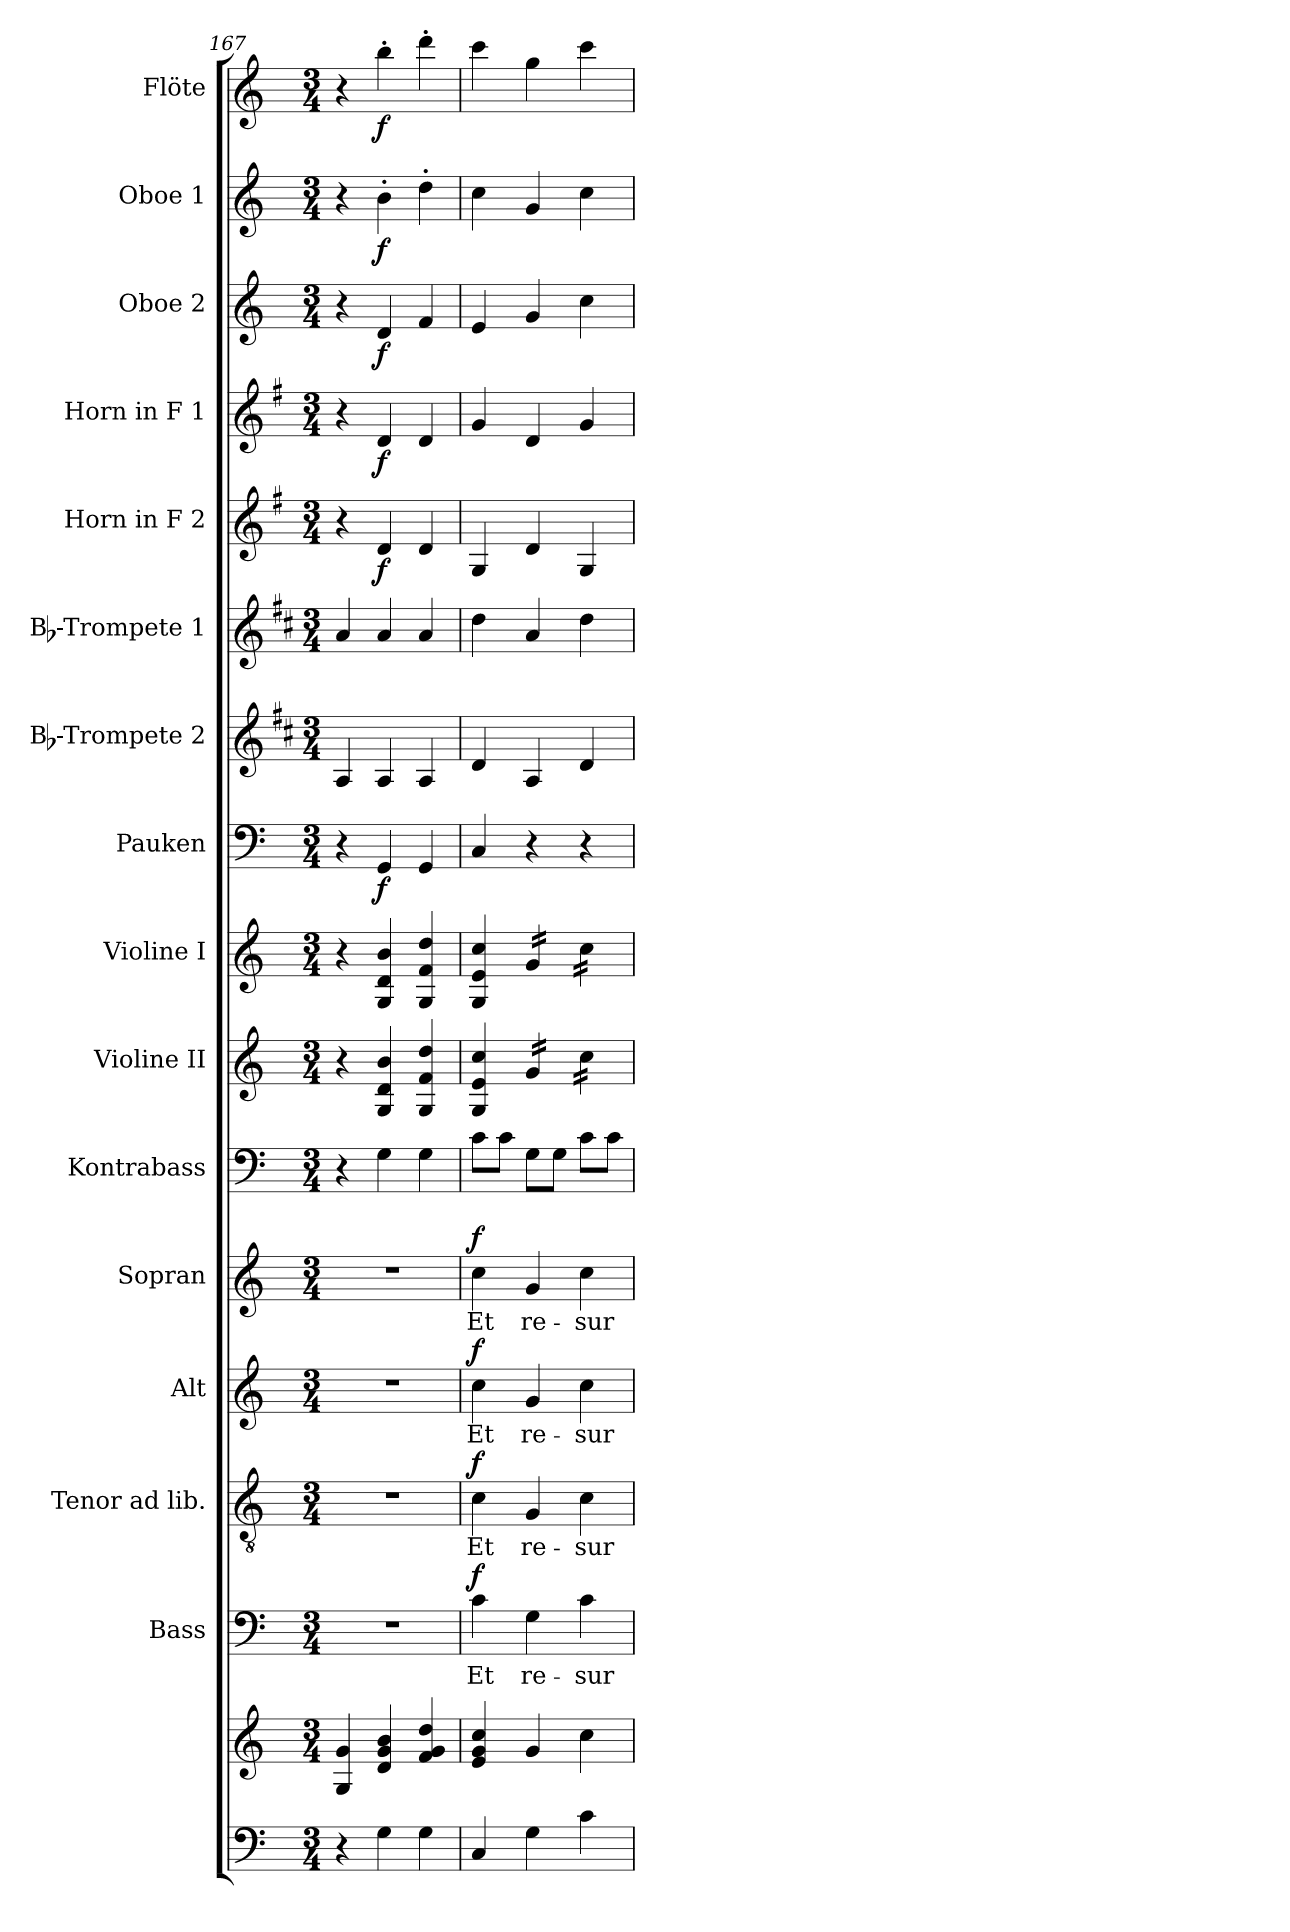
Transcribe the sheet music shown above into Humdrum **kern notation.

**kern	**kern	**kern	**text	**dynam	**kern	**text	**dynam	**kern	**text	**dynam	**kern	**text	**dynam	**kern	**kern	**kern	**kern	**dynam	**kern	**kern	**kern	**dynam	**kern	**dynam	**kern	**dynam	**kern	**dynam	**kern	**dynam
*part16	*part16	*part15	*part15	*part15	*part14	*part14	*part14	*part13	*part13	*part13	*part12	*part12	*part12	*part11	*part10	*part9	*part8	*part8	*part7	*part6	*part5	*part5	*part4	*part4	*part3	*part3	*part2	*part2	*part1	*part1
*staff17	*staff16	*staff15	*staff15	*staff15	*staff14	*staff14	*staff14	*staff13	*staff13	*staff13	*staff12	*staff12	*staff12	*staff11	*staff10	*staff9	*staff8	*staff8	*staff7	*staff6	*staff5	*staff5	*staff4	*staff4	*staff3	*staff3	*staff2	*staff2	*staff1	*staff1
*	*	*I"Bass	*	*	*I"Tenor ad lib.	*	*	*I"Alt	*	*	*I"Sopran	*	*	*I"Kontrabass	*I"Violine II	*I"Violine I	*I"Pauken	*	*I"Bb-Trompete 2	*I"Bb-Trompete 1	*I"Horn in F 2	*	*I"Horn in F 1	*	*I"Oboe 2	*	*I"Oboe 1	*	*I"Flöte	*
*	*	*I'B.	*	*	*I'T.	*	*	*I'A.	*	*	*I'S.	*	*	*I'Kb.	*I'Vl. II	*I'Vl. I	*I'Pk.	*	*I'Bb Trp. 2	*I'Bb Trp. 1	*	*	*	*	*I'Ob. 2	*	*I'Ob. 1	*	*I'Fl.	*
*clefF4	*clefG2	*clefF4	*	*	*clefGv2	*	*	*clefG2	*	*	*clefG2	*	*	*clefF4	*clefG2	*clefG2	*clefF4	*	*clefG2	*clefG2	*clefG2	*	*clefG2	*	*clefG2	*	*clefG2	*	*clefG2	*
*	*	*	*	*	*	*	*	*	*	*	*	*	*	*ITrd7c12	*	*	*	*	*ITrd1c2	*ITrd1c2	*ITrd4c7	*	*ITrd4c7	*	*	*	*	*	*	*
*k[]	*k[]	*k[]	*	*	*k[]	*	*	*k[]	*	*	*k[]	*	*	*k[]	*k[]	*k[]	*k[]	*	*k[]	*k[]	*k[]	*	*k[]	*	*k[]	*	*k[]	*	*k[]	*
*C:	*C:	*C:	*	*	*C:	*	*	*C:	*	*	*C:	*	*	*C:	*C:	*C:	*C:	*	*C:	*C:	*C:	*	*C:	*	*C:	*	*C:	*	*C:	*
*M3/4	*M3/4	*M3/4	*	*	*M3/4	*	*	*M3/4	*	*	*M3/4	*	*	*M3/4	*M3/4	*M3/4	*M3/4	*	*M3/4	*M3/4	*M3/4	*	*M3/4	*	*M3/4	*	*M3/4	*	*M3/4	*
=167	=167	=167	=167	=167	=167	=167	=167	=167	=167	=167	=167	=167	=167	=167	=167	=167	=167	=167	=167	=167	=167	=167	=167	=167	=167	=167	=167	=167	=167	=167
4r	4G/ 4g/	2.r	.	.	2.r	.	.	2.r	.	.	2.r	.	.	4r	4r	4r	4r	.	4G/	4g/	4r	.	4r	.	4r	.	4r	.	4r	.
!	!	!	!	!	!	!	!	!	!	!	!	!	!	!	!	!	!	!LO:DY:b	!	!	!	!LO:DY:b	!	!LO:DY:b	!	!LO:DY:b	!	!LO:DY:b	!	!LO:DY:b
4G\	4d/ 4g/ 4b/	.	.	.	.	.	.	.	.	.	.	.	.	4GG\	4G/ 4d/ 4b/	4G/ 4d/ 4b/	4GG/	f	4G/	4g/	4G/	f	4G/	f	4d/	f	4b'>\	f	4bb'>\	f
4G\	4f/ 4g/ 4dd/	.	.	.	.	.	.	.	.	.	.	.	.	4GG\	4G/ 4f/ 4dd/	4G/ 4f/ 4dd/	4GG/	.	4G/	4g/	4G/	.	4G/	.	4f/	.	4dd'>\	.	4ddd'>\	.
=168	=168	=168	=168	=168	=168	=168	=168	=168	=168	=168	=168	=168	=168	=168	=168	=168	=168	=168	=168	=168	=168	=168	=168	=168	=168	=168	=168	=168	=168	=168
!	!	!	!LO:LY:b	!LO:DY:a	!	!LO:LY:b	!LO:DY:a	!	!LO:LY:b	!LO:DY:a	!	!LO:LY:b	!LO:DY:a	!	!	!	!	!	!	!	!	!	!	!	!	!	!	!	!	!
4C/	4e/ 4g/ 4cc/	4c\	Et	f	4c\	Et	f	4cc\	Et	f	4cc\	Et	f	8C\L	4G/ 4e/ 4cc/	4G/ 4e/ 4cc/	4C/	.	4c/	4cc\	4C/	.	4c/	.	4e/	.	4cc\	.	4ccc\	.
.	.	.	.	.	.	.	.	.	.	.	.	.	.	8C\J	.	.	.	.	.	.	.	.	.	.	.	.	.	.	.	.
!	!	!	!LO:LY:b	!	!	!LO:LY:b	!	!	!LO:LY:b	!	!	!LO:LY:b	!	!	!	!	!	!	!	!	!	!	!	!	!	!	!	!	!	!
*	*	*	*	*	*	*	*	*	*	*	*	*	*	*	*tremolo	*	*	*	*	*	*	*	*	*	*	*	*	*	*	*
*	*	*	*	*	*	*	*	*	*	*	*	*	*	*	*	*tremolo	*	*	*	*	*	*	*	*	*	*	*	*	*	*
4G\	4g/	4G\	re-	.	4G/	re-	.	4g/	re-	.	4g/	re-	.	8GG\L	16g/LL	16g/LL	4r	.	4G/	4g/	4G/	.	4G/	.	4g/	.	4g/	.	4gg\	.
.	.	.	.	.	.	.	.	.	.	.	.	.	.	.	16g/	16g/	.	.	.	.	.	.	.	.	.	.	.	.	.	.
.	.	.	.	.	.	.	.	.	.	.	.	.	.	8GG\J	16g/	16g/	.	.	.	.	.	.	.	.	.	.	.	.	.	.
.	.	.	.	.	.	.	.	.	.	.	.	.	.	.	16g/JJ	16g/JJ	.	.	.	.	.	.	.	.	.	.	.	.	.	.
!	!	!	!LO:LY:b	!	!	!LO:LY:b	!	!	!LO:LY:b	!	!	!LO:LY:b	!	!	!	!	!	!	!	!	!	!	!	!	!	!	!	!	!	!
4c\	4cc\	4c\	-sur-	.	4c\	-sur-	.	4cc\	-sur-	.	4cc\	-sur-	.	8C\L	16cc\LL	16cc\LL	4r	.	4c/	4cc\	4C/	.	4c/	.	4cc\	.	4cc\	.	4ccc\	.
.	.	.	.	.	.	.	.	.	.	.	.	.	.	.	16cc\	16cc\	.	.	.	.	.	.	.	.	.	.	.	.	.	.
.	.	.	.	.	.	.	.	.	.	.	.	.	.	8C\J	16cc\	16cc\	.	.	.	.	.	.	.	.	.	.	.	.	.	.
.	.	.	.	.	.	.	.	.	.	.	.	.	.	.	16cc\JJ	16cc\JJ	.	.	.	.	.	.	.	.	.	.	.	.	.	.
*	*	*	*	*	*	*	*	*	*	*	*	*	*	*	*	*Xtremolo	*	*	*	*	*	*	*	*	*	*	*	*	*	*
*	*	*	*	*	*	*	*	*	*	*	*	*	*	*	*Xtremolo	*	*	*	*	*	*	*	*	*	*	*	*	*	*	*
=	=	=	=	=	=	=	=	=	=	=	=	=	=	=	=	=	=	=	=	=	=	=	=	=	=	=	=	=	=	=
*-	*-	*-	*-	*-	*-	*-	*-	*-	*-	*-	*-	*-	*-	*-	*-	*-	*-	*-	*-	*-	*-	*-	*-	*-	*-	*-	*-	*-	*-	*-
